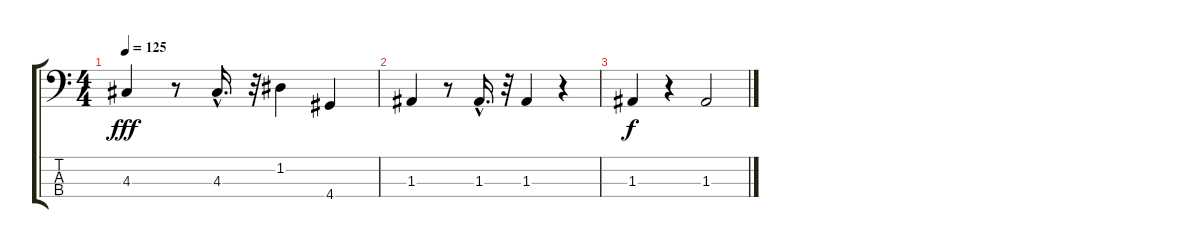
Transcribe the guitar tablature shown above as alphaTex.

\track "" {instrument electricbassfinger}
\staff {score tabs}
\tuning (G2 D2 A1 E1) {hide}
\ts (4 4)
\tempo 125
\clef f4
\ks c
4.3.4{dy fff} r.8 4.3{hac}.16{d} r.32 1.2.4 4.4.4 |
1.3.4 r.8 1.3{hac}.16{d} r.32 1.3.4 r.4 |
1.3.4{dy f} r.4 1.3.2
